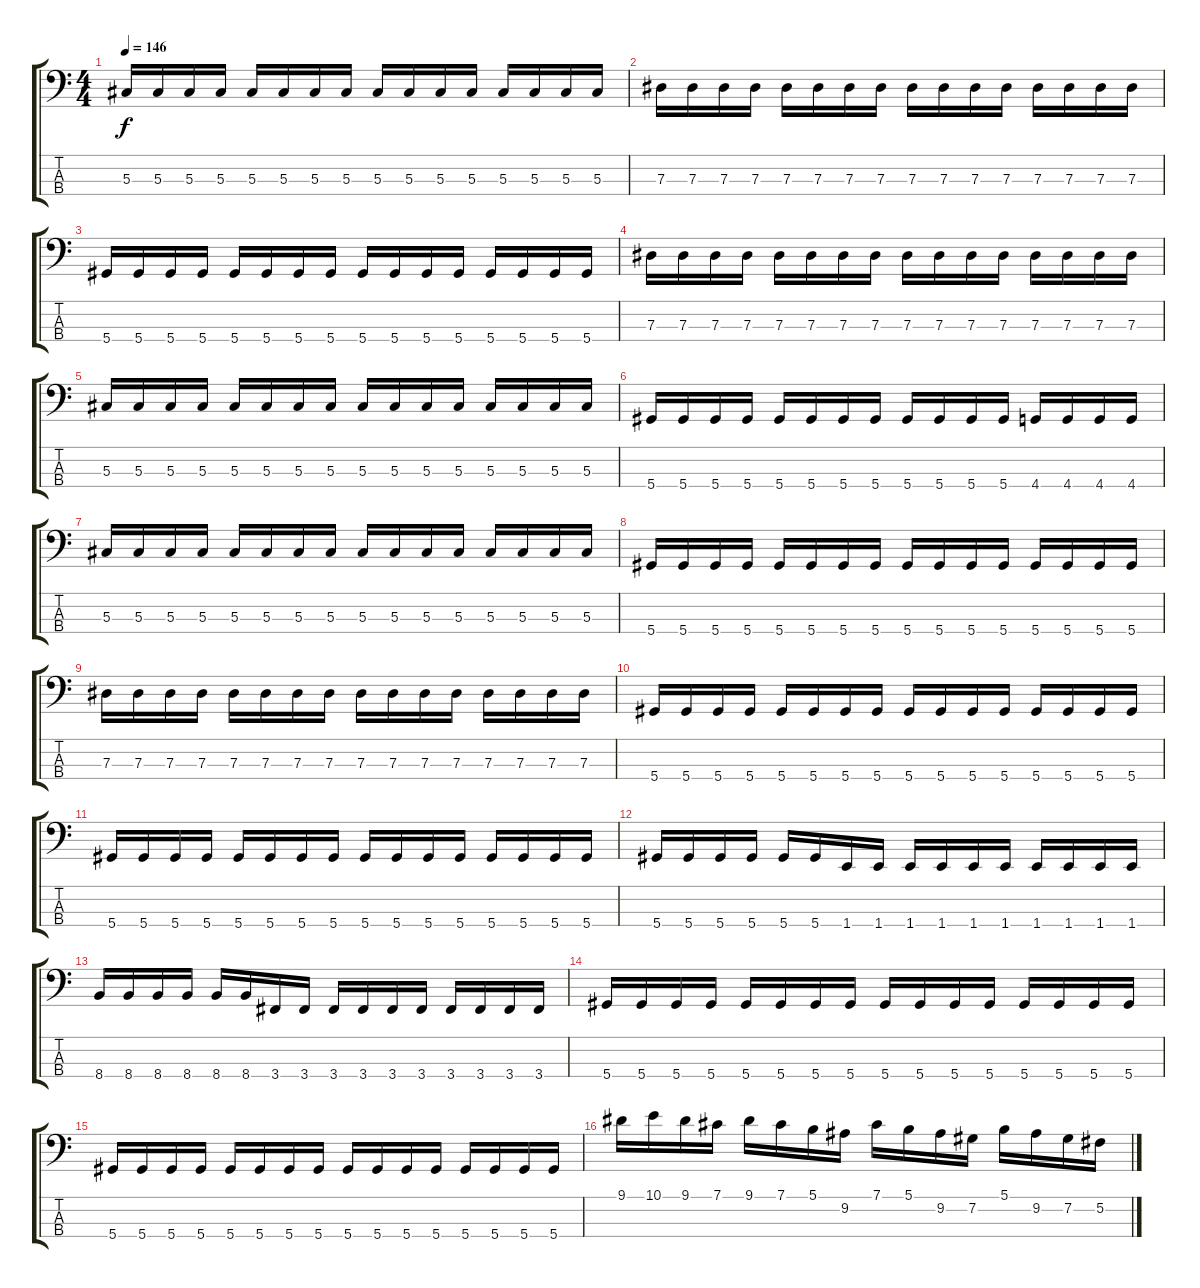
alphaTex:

\track "" {instrument electricbasspick}
\staff {score tabs}
\tuning (Gb2 Db2 Ab1 Eb1) {hide}
\ts (4 4)
\tempo 146
\clef f4
\ks c
5.3.16{dy f} 5.3.16 5.3.16 5.3.16 5.3.16 5.3.16 5.3.16 5.3.16 5.3.16 5.3.16 5.3.16 5.3.16 5.3.16 5.3.16 5.3.16 5.3.16 |
7.3.16 7.3.16 7.3.16 7.3.16 7.3.16 7.3.16 7.3.16 7.3.16 7.3.16 7.3.16 7.3.16 7.3.16 7.3.16 7.3.16 7.3.16 7.3.16 |
5.4.16 5.4.16 5.4.16 5.4.16 5.4.16 5.4.16 5.4.16 5.4.16 5.4.16 5.4.16 5.4.16 5.4.16 5.4.16 5.4.16 5.4.16 5.4.16 |
7.3.16 7.3.16 7.3.16 7.3.16 7.3.16 7.3.16 7.3.16 7.3.16 7.3.16 7.3.16 7.3.16 7.3.16 7.3.16 7.3.16 7.3.16 7.3.16 |
5.3.16 5.3.16 5.3.16 5.3.16 5.3.16 5.3.16 5.3.16 5.3.16 5.3.16 5.3.16 5.3.16 5.3.16 5.3.16 5.3.16 5.3.16 5.3.16 |
5.4.16 5.4.16 5.4.16 5.4.16 5.4.16 5.4.16 5.4.16 5.4.16 5.4.16 5.4.16 5.4.16 5.4.16 4.4.16 4.4.16 4.4.16 4.4.16 |
5.3.16 5.3.16 5.3.16 5.3.16 5.3.16 5.3.16 5.3.16 5.3.16 5.3.16 5.3.16 5.3.16 5.3.16 5.3.16 5.3.16 5.3.16 5.3.16 |
5.4.16 5.4.16 5.4.16 5.4.16 5.4.16 5.4.16 5.4.16 5.4.16 5.4.16 5.4.16 5.4.16 5.4.16 5.4.16 5.4.16 5.4.16 5.4.16 |
7.3.16 7.3.16 7.3.16 7.3.16 7.3.16 7.3.16 7.3.16 7.3.16 7.3.16 7.3.16 7.3.16 7.3.16 7.3.16 7.3.16 7.3.16 7.3.16 |
5.4.16 5.4.16 5.4.16 5.4.16 5.4.16 5.4.16 5.4.16 5.4.16 5.4.16 5.4.16 5.4.16 5.4.16 5.4.16 5.4.16 5.4.16 5.4.16 |
5.4.16 5.4.16 5.4.16 5.4.16 5.4.16 5.4.16 5.4.16 5.4.16 5.4.16 5.4.16 5.4.16 5.4.16 5.4.16 5.4.16 5.4.16 5.4.16 |
5.4.16 5.4.16 5.4.16 5.4.16 5.4.16 5.4.16 1.4.16 1.4.16 1.4.16 1.4.16 1.4.16 1.4.16 1.4.16 1.4.16 1.4.16 1.4.16 |
8.4.16 8.4.16 8.4.16 8.4.16 8.4.16 8.4.16 3.4.16 3.4.16 3.4.16 3.4.16 3.4.16 3.4.16 3.4.16 3.4.16 3.4.16 3.4.16 |
5.4.16 5.4.16 5.4.16 5.4.16 5.4.16 5.4.16 5.4.16 5.4.16 5.4.16 5.4.16 5.4.16 5.4.16 5.4.16 5.4.16 5.4.16 5.4.16 |
5.4.16 5.4.16 5.4.16 5.4.16 5.4.16 5.4.16 5.4.16 5.4.16 5.4.16 5.4.16 5.4.16 5.4.16 5.4.16 5.4.16 5.4.16 5.4.16 |
9.1.16 10.1.16 9.1.16 7.1.16 9.1.16 7.1.16 5.1.16 9.2.16 7.1.16 5.1.16 9.2.16 7.2.16 5.1.16 9.2.16 7.2.16 5.2.16
